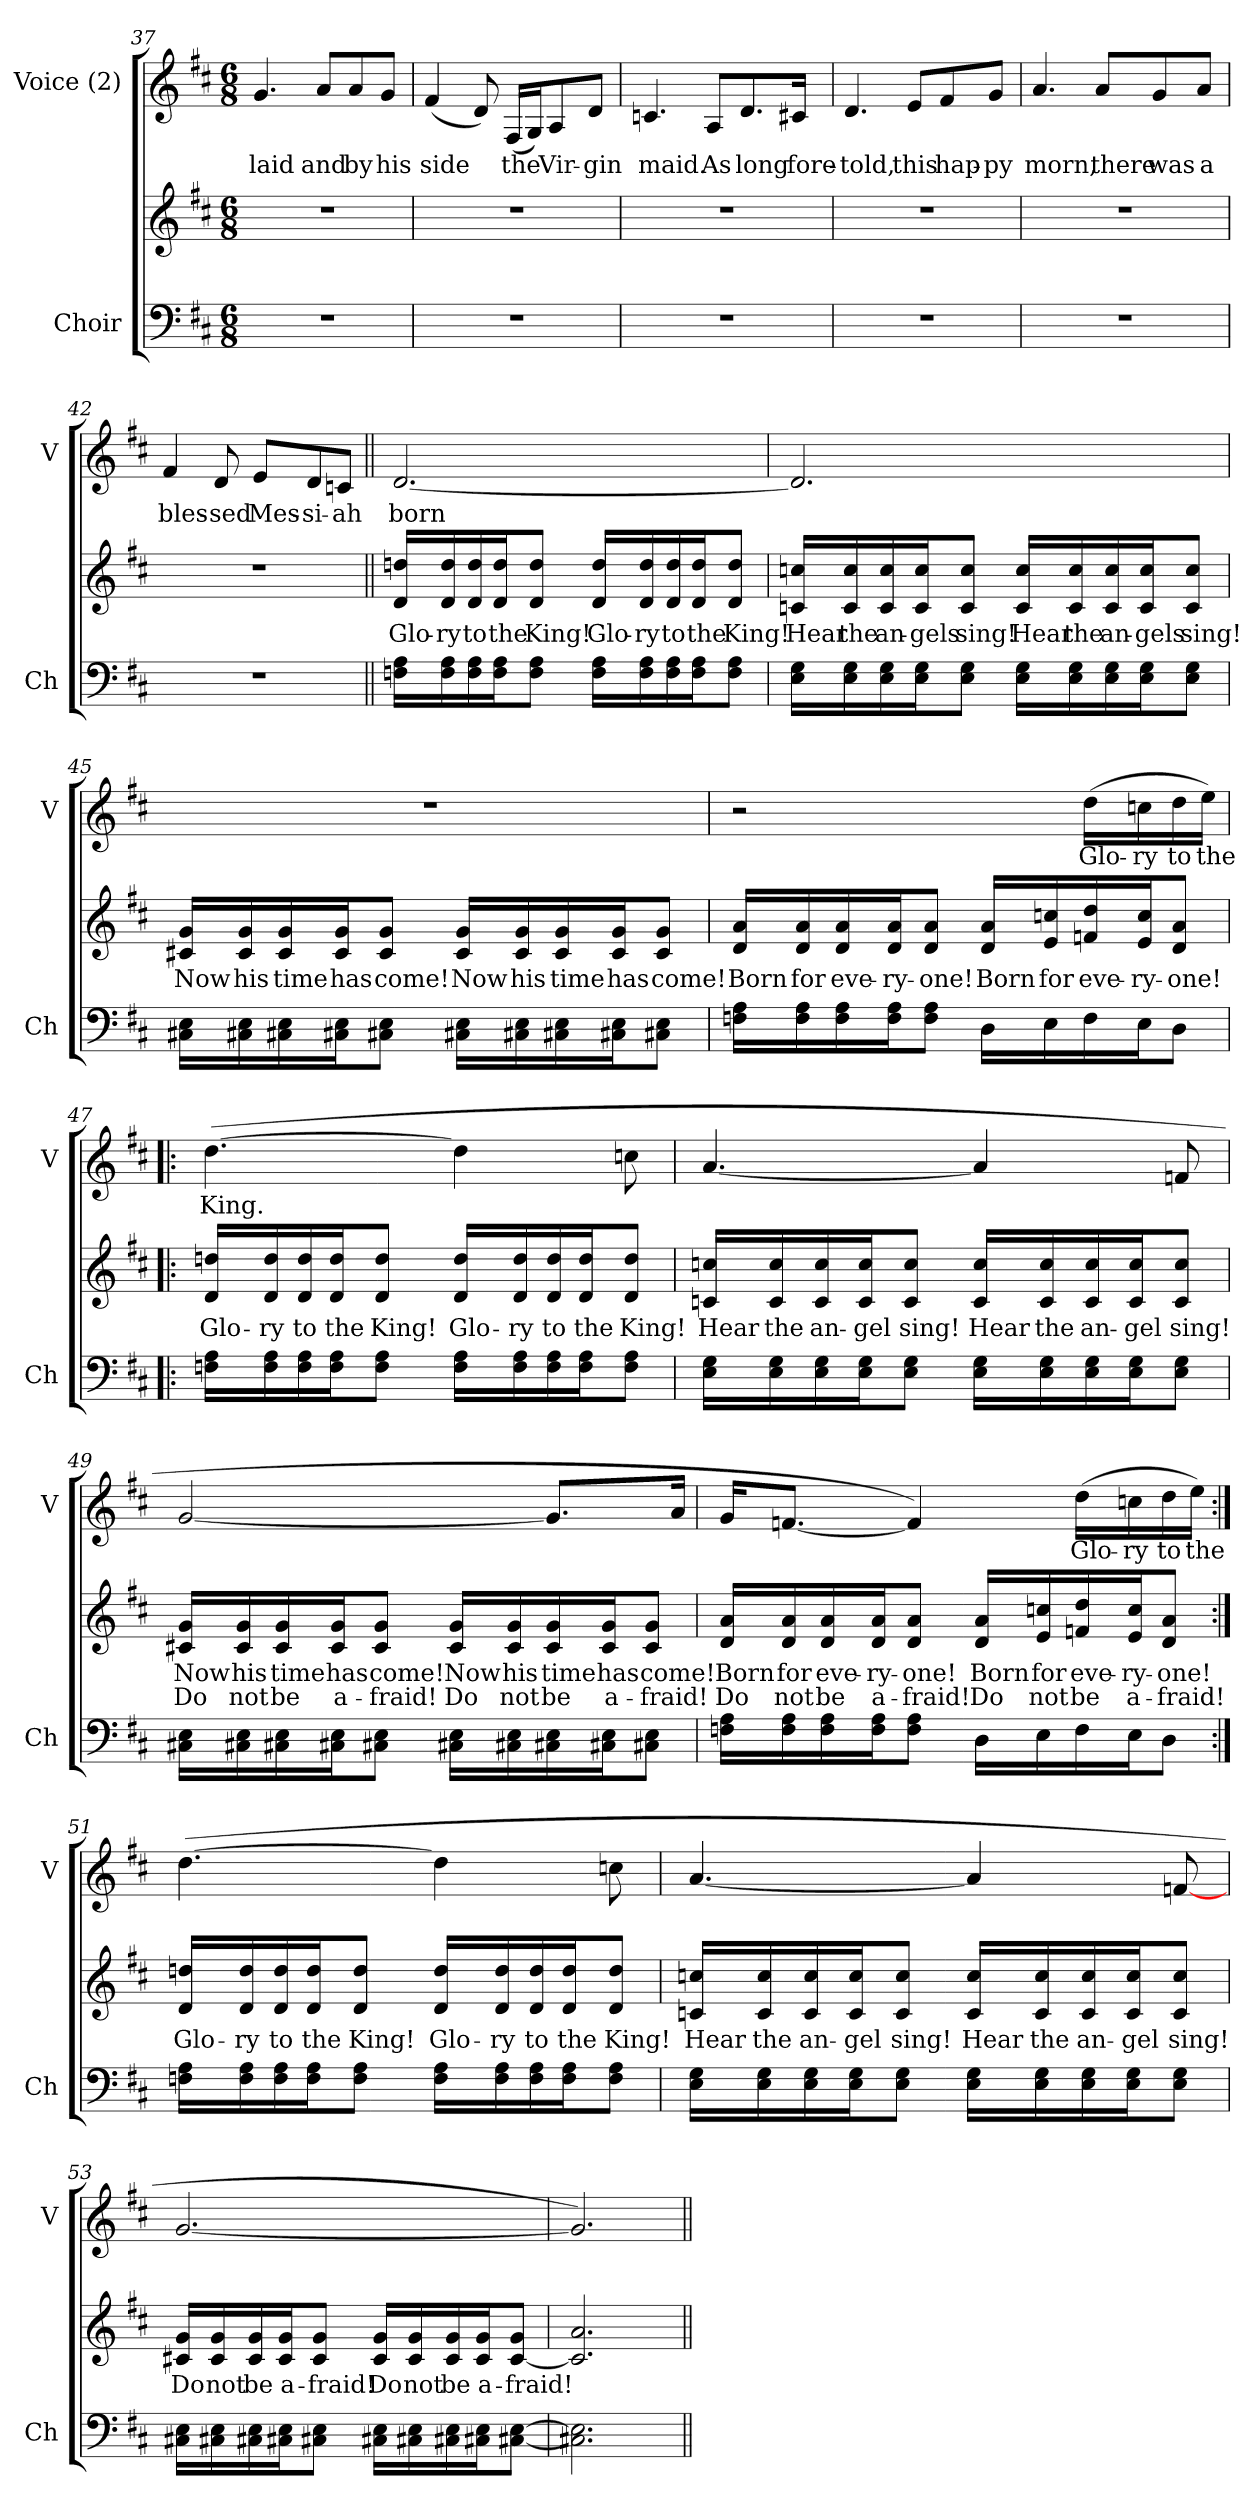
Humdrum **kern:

**kern	**kern	**text	**text	**kern	**text
*part2	*part2	*part2	*part2	*part1	*part1
*staff3	*staff2	*staff2	*staff2	*staff1	*staff1
*I"Choir	*	*	*	*I"Voice (2)	*
*I'Ch	*	*	*	*I'V	*
*clefF4	*clefG2	*	*	*clefG2	*
*k[f#c#]	*k[f#c#]	*	*	*k[f#c#]	*
*M6/8	*M6/8	*	*	*M6/8	*
=37	=37	=37	=37	=37	=37
!	!	!	!	!	!LO:LY:b
2.r	2.r	.	.	4.g/	laid
!	!	!	!	!	!LO:LY:b
.	.	.	.	8a/L	and
!	!	!	!	!	!LO:LY:b
.	.	.	.	8a/	by
!	!	!	!	!	!LO:LY:b
.	.	.	.	8g/J	his
=38	=38	=38	=38	=38	=38
!	!	!	!	!	!LO:LY:b
2.r	2.r	.	.	(4f#/	side
.	.	.	.	8d/)	.
!	!	!	!	!	!LO:LY:b
.	.	.	.	(16F#/LL	the
.	.	.	.	16G/J)	.
!	!	!	!	!	!LO:LY:b
.	.	.	.	8A/	Vir-
!	!	!	!	!	!LO:LY:b
.	.	.	.	8d/J	-gin
!!LO:LB:g=z
=39	=39	=39	=39	=39	=39
!	!	!	!	!	!LO:LY:b
2.r	2.r	.	.	4.cn/	maid.
!	!	!	!	!	!LO:LY:b
.	.	.	.	8A/L	As
!	!	!	!	!	!LO:LY:b
.	.	.	.	8.d/	long
!	!	!	!	!	!LO:LY:b
.	.	.	.	16c#X/Jk	fore-
=40	=40	=40	=40	=40	=40
!	!	!	!	!	!LO:LY:b
2.r	2.r	.	.	4.d/	-told,
!	!	!	!	!	!LO:LY:b
.	.	.	.	8e/L	this
!	!	!	!	!	!LO:LY:b
.	.	.	.	8f#/	hap-
!	!	!	!	!	!LO:LY:b
.	.	.	.	8g/J	-py
=41	=41	=41	=41	=41	=41
!	!	!	!	!	!LO:LY:b
2.r	2.r	.	.	4.a/	morn,
!	!	!	!	!	!LO:LY:b
.	.	.	.	8a/L	there
!	!	!	!	!	!LO:LY:b
.	.	.	.	8g/	was
!	!	!	!	!	!LO:LY:b
.	.	.	.	8a/J	a
=42	=42	=42	=42	=42	=42
!	!	!	!	!	!LO:LY:b
2.r	2.r	.	.	4f#/	bles-
!	!	!	!	!	!LO:LY:b
.	.	.	.	8d/	-sed
!	!	!	!	!	!LO:LY:b
.	.	.	.	8e/L	Mes-
!	!	!	!	!	!LO:LY:b
.	.	.	.	8d/	-si-
!	!	!	!	!	!LO:LY:b
.	.	.	.	8cn/J	-ah
!!LO:LB:g=z
=43||	=43||	=43||	=43||	=43||	=43||
!	!	!LO:LY:b	!	!	!LO:LY:b
16Fn\ 16A\LL	16d/ 16ddn/LL	Glo-	.	[2.d/	born
!	!	!LO:LY:b	!	!	!
16F\ 16A\	16d/ 16dd/	-ry	.	.	.
!	!	!LO:LY:b	!	!	!
16F\ 16A\	16d/ 16dd/	to	.	.	.
!	!	!LO:LY:b	!	!	!
16F\ 16A\J	16d/ 16dd/J	the	.	.	.
!	!	!LO:LY:b	!	!	!
8F\ 8A\J	8d/ 8dd/J	King!	.	.	.
!	!	!LO:LY:b	!	!	!
16F\ 16A\LL	16d/ 16dd/LL	Glo-	.	.	.
!	!	!LO:LY:b	!	!	!
16F\ 16A\	16d/ 16dd/	-ry	.	.	.
!	!	!LO:LY:b	!	!	!
16F\ 16A\	16d/ 16dd/	to	.	.	.
!	!	!LO:LY:b	!	!	!
16F\ 16A\J	16d/ 16dd/J	the	.	.	.
!	!	!LO:LY:b	!	!	!
8F\ 8A\J	8d/ 8dd/J	King!	.	.	.
=44	=44	=44	=44	=44	=44
!	!	!LO:LY:b	!	!	!
16E\ 16G\LL	16cn/ 16ccn/LL	Hear	.	2.d/]	.
!	!	!LO:LY:b	!	!	!
16E\ 16G\	16c/ 16cc/	the	.	.	.
!	!	!LO:LY:b	!	!	!
16E\ 16G\	16c/ 16cc/	an-	.	.	.
!	!	!LO:LY:b	!	!	!
16E\ 16G\J	16c/ 16cc/J	-gels	.	.	.
!	!	!LO:LY:b	!	!	!
8E\ 8G\J	8c/ 8cc/J	sing!	.	.	.
!	!	!LO:LY:b	!	!	!
16E\ 16G\LL	16c/ 16cc/LL	Hear	.	.	.
!	!	!LO:LY:b	!	!	!
16E\ 16G\	16c/ 16cc/	the	.	.	.
!	!	!LO:LY:b	!	!	!
16E\ 16G\	16c/ 16cc/	an-	.	.	.
!	!	!LO:LY:b	!	!	!
16E\ 16G\J	16c/ 16cc/J	-gels	.	.	.
!	!	!LO:LY:b	!	!	!
8E\ 8G\J	8c/ 8cc/J	sing!	.	.	.
!!LO:LB:g=z
=45	=45	=45	=45	=45	=45
!	!	!LO:LY:b	!	!	!
16C#X\ 16E\LL	16c#X/ 16g/LL	Now	.	2.r	.
!	!	!LO:LY:b	!	!	!
16C#X\ 16E\	16c#/ 16g/	his	.	.	.
!	!	!LO:LY:b	!	!	!
16C#X\ 16E\	16c#/ 16g/	time	.	.	.
!	!	!LO:LY:b	!	!	!
16C#X\ 16E\J	16c#/ 16g/J	has	.	.	.
!	!	!LO:LY:b	!	!	!
8C#X\ 8E\J	8c#/ 8g/J	come!	.	.	.
!	!	!LO:LY:b	!	!	!
16C#X\ 16E\LL	16c#/ 16g/LL	Now	.	.	.
!	!	!LO:LY:b	!	!	!
16C#X\ 16E\	16c#/ 16g/	his	.	.	.
!	!	!LO:LY:b	!	!	!
16C#X\ 16E\	16c#/ 16g/	time	.	.	.
!	!	!LO:LY:b	!	!	!
16C#X\ 16E\J	16c#/ 16g/J	has	.	.	.
!	!	!LO:LY:b	!	!	!
8C#X\ 8E\J	8c#/ 8g/J	come!	.	.	.
!!LO:LB:g=z
=46	=46	=46	=46	=46	=46
!	!	!LO:LY:b	!	!	!
16Fn\ 16A\LL	16d/ 16a/LL	Born	.	2r	.
!	!	!LO:LY:b	!	!	!
16F\ 16A\	16d/ 16a/	for	.	.	.
!	!	!LO:LY:b	!	!	!
16F\ 16A\	16d/ 16a/	eve-	.	.	.
!	!	!LO:LY:b	!	!	!
16F\ 16A\J	16d/ 16a/J	-ry-	.	.	.
!	!	!LO:LY:b	!	!	!
8F\ 8A\J	8d/ 8a/J	-one!	.	.	.
!	!	!LO:LY:b	!	!	!
16D\LL	16d/ 16a/LL	Born	.	.	.
!	!	!LO:LY:b	!	!	!
16E\	16e/ 16ccn/	for	.	.	.
!	!	!LO:LY:b	!	!	!LO:LY:b
16F\	16fn/ 16dd/	eve-	.	(16dd\LL	Glo-
!	!	!LO:LY:b	!	!	!LO:LY:b
16E\J	16e/ 16cc/J	-ry-	.	16ccn\	-ry
!	!	!LO:LY:b	!	!	!LO:LY:b
8D\J	8d/ 8a/J	-one!	.	16dd\	to
!	!	!	!	!	!LO:LY:b
.	.	.	.	16ee\JJ)	the
!!LO:LB:g=z
=47!|:	=47!|:	=47!|:	=47!|:	=47!|:	=47!|:
!	!	!LO:LY:b	!	!	!LO:LY:b
16Fn\ 16A\LL	16d/ 16ddn/LL	Glo-	.	([4.dd\	King.
!	!	!LO:LY:b	!	!	!
16F\ 16A\	16d/ 16dd/	-ry	.	.	.
!	!	!LO:LY:b	!	!	!
16F\ 16A\	16d/ 16dd/	to	.	.	.
!	!	!LO:LY:b	!	!	!
16F\ 16A\J	16d/ 16dd/J	the	.	.	.
!	!	!LO:LY:b	!	!	!
8F\ 8A\J	8d/ 8dd/J	King!	.	.	.
!	!	!LO:LY:b	!	!	!
16F\ 16A\LL	16d/ 16dd/LL	Glo-	.	4dd\]	.
!	!	!LO:LY:b	!	!	!
16F\ 16A\	16d/ 16dd/	-ry	.	.	.
!	!	!LO:LY:b	!	!	!
16F\ 16A\	16d/ 16dd/	to	.	.	.
!	!	!LO:LY:b	!	!	!
16F\ 16A\J	16d/ 16dd/J	the	.	.	.
!	!	!LO:LY:b	!	!	!
8F\ 8A\J	8d/ 8dd/J	King!	.	8ccn\	.
=48	=48	=48	=48	=48	=48
!	!	!LO:LY:b	!	!	!
16E\ 16G\LL	16cn/ 16ccn/LL	Hear	.	[4.a/	.
!	!	!LO:LY:b	!	!	!
16E\ 16G\	16c/ 16cc/	the	.	.	.
!	!	!LO:LY:b	!	!	!
16E\ 16G\	16c/ 16cc/	an-	.	.	.
!	!	!LO:LY:b	!	!	!
16E\ 16G\J	16c/ 16cc/J	-gel	.	.	.
!	!	!LO:LY:b	!	!	!
8E\ 8G\J	8c/ 8cc/J	sing!	.	.	.
!	!	!LO:LY:b	!	!	!
16E\ 16G\LL	16c/ 16cc/LL	Hear	.	4a/]	.
!	!	!LO:LY:b	!	!	!
16E\ 16G\	16c/ 16cc/	the	.	.	.
!	!	!LO:LY:b	!	!	!
16E\ 16G\	16c/ 16cc/	an-	.	.	.
!	!	!LO:LY:b	!	!	!
16E\ 16G\J	16c/ 16cc/J	-gel	.	.	.
!	!	!LO:LY:b	!	!	!
8E\ 8G\J	8c/ 8cc/J	sing!	.	8fn/	.
!!LO:LB:g=z
=49	=49	=49	=49	=49	=49
!	!	!LO:LY:b	!LO:LY:b	!	!
16C#X\ 16E\LL	16c#X/ 16g/LL	Now	Do	[2g/	.
!	!	!LO:LY:b	!LO:LY:b	!	!
16C#X\ 16E\	16c#/ 16g/	his	not	.	.
!	!	!LO:LY:b	!LO:LY:b	!	!
16C#X\ 16E\	16c#/ 16g/	time	be	.	.
!	!	!LO:LY:b	!LO:LY:b	!	!
16C#X\ 16E\J	16c#/ 16g/J	has	a-	.	.
!	!	!LO:LY:b	!LO:LY:b	!	!
8C#X\ 8E\J	8c#/ 8g/J	come!	-fraid!	.	.
!	!	!LO:LY:b	!LO:LY:b	!	!
16C#X\ 16E\LL	16c#/ 16g/LL	Now	Do	.	.
!	!	!LO:LY:b	!LO:LY:b	!	!
16C#X\ 16E\	16c#/ 16g/	his	not	.	.
!	!	!LO:LY:b	!LO:LY:b	!	!
16C#X\ 16E\	16c#/ 16g/	time	be	8.g/L]	.
!	!	!LO:LY:b	!LO:LY:b	!	!
16C#X\ 16E\J	16c#/ 16g/J	has	a-	.	.
!	!	!LO:LY:b	!LO:LY:b	!	!
8C#X\ 8E\J	8c#/ 8g/J	come!	-fraid!	.	.
.	.	.	.	16a/Jk	.
!!LO:LB:g=z
=50	=50	=50	=50	=50	=50
!	!	!LO:LY:b	!LO:LY:b	!	!
16Fn\ 16A\LL	16d/ 16a/LL	Born	Do	16g/KL	.
!	!	!LO:LY:b	!LO:LY:b	!	!
16F\ 16A\	16d/ 16a/	for	not	[8.fn/J	.
!	!	!LO:LY:b	!LO:LY:b	!	!
16F\ 16A\	16d/ 16a/	eve-	be	.	.
!	!	!LO:LY:b	!LO:LY:b	!	!
16F\ 16A\J	16d/ 16a/J	-ry-	a-	.	.
!	!	!LO:LY:b	!LO:LY:b	!	!
8F\ 8A\J	8d/ 8a/J	-one!	-fraid!	4f/])	.
!	!	!LO:LY:b	!LO:LY:b	!	!
16D\LL	16d/ 16a/LL	Born	Do	.	.
!	!	!LO:LY:b	!LO:LY:b	!	!
16E\	16e/ 16ccn/	for	not	.	.
!	!	!LO:LY:b	!LO:LY:b	!	!LO:LY:b
16F\	16fn/ 16dd/	eve-	be	(16dd\LL	Glo-
!	!	!LO:LY:b	!LO:LY:b	!	!LO:LY:b
16E\J	16e/ 16cc/J	-ry-	a-	16ccn\	-ry
!	!	!LO:LY:b	!LO:LY:b	!	!LO:LY:b
8D\J	8d/ 8a/J	-one!	-fraid!	16dd\	to
!	!	!	!	!	!LO:LY:b
.	.	.	.	16ee\JJ)	the
!!LO:LB:g=z
=51:|!	=51:|!	=51:|!	=51:|!	=51:|!	=51:|!
!	!	!LO:LY:b	!	!	!
16Fn\ 16A\LL	16d/ 16ddn/LL	Glo-	.	([4.dd\	.
!	!	!LO:LY:b	!	!	!
16F\ 16A\	16d/ 16dd/	-ry	.	.	.
!	!	!LO:LY:b	!	!	!
16F\ 16A\	16d/ 16dd/	to	.	.	.
!	!	!LO:LY:b	!	!	!
16F\ 16A\J	16d/ 16dd/J	the	.	.	.
!	!	!LO:LY:b	!	!	!
8F\ 8A\J	8d/ 8dd/J	King!	.	.	.
!	!	!LO:LY:b	!	!	!
16F\ 16A\LL	16d/ 16dd/LL	Glo-	.	4dd\]	.
!	!	!LO:LY:b	!	!	!
16F\ 16A\	16d/ 16dd/	-ry	.	.	.
!	!	!LO:LY:b	!	!	!
16F\ 16A\	16d/ 16dd/	to	.	.	.
!	!	!LO:LY:b	!	!	!
16F\ 16A\J	16d/ 16dd/J	the	.	.	.
!	!	!LO:LY:b	!	!	!
8F\ 8A\J	8d/ 8dd/J	King!	.	8ccn\	.
!!LO:LB:g=z
=52	=52	=52	=52	=52	=52
!	!	!LO:LY:b	!	!	!
16E\ 16G\LL	16cn/ 16ccn/LL	Hear	.	[4.a/	.
!	!	!LO:LY:b	!	!	!
16E\ 16G\	16c/ 16cc/	the	.	.	.
!	!	!LO:LY:b	!	!	!
16E\ 16G\	16c/ 16cc/	an-	.	.	.
!	!	!LO:LY:b	!	!	!
16E\ 16G\J	16c/ 16cc/J	-gel	.	.	.
!	!	!LO:LY:b	!	!	!
8E\ 8G\J	8c/ 8cc/J	sing!	.	.	.
!	!	!LO:LY:b	!	!	!
16E\ 16G\LL	16c/ 16cc/LL	Hear	.	4a/]	.
!	!	!LO:LY:b	!	!	!
16E\ 16G\	16c/ 16cc/	the	.	.	.
!	!	!LO:LY:b	!	!	!
16E\ 16G\	16c/ 16cc/	an-	.	.	.
!	!	!LO:LY:b	!	!	!
16E\ 16G\J	16c/ 16cc/J	-gel	.	.	.
!	!	!LO:LY:b	!	!	!
8E\ 8G\J	8c/ 8cc/J	sing!	.	[8fn/	.
=53	=53	=53	=53	=53	=53
!	!	!LO:LY:b	!	!	!
16C#X\ 16E\LL	16c#X/ 16g/LL	Do	.	[2.g/	.
!	!	!LO:LY:b	!	!	!
16C#X\ 16E\	16c#/ 16g/	not	.	.	.
!	!	!LO:LY:b	!	!	!
16C#X\ 16E\	16c#/ 16g/	be	.	.	.
!	!	!LO:LY:b	!	!	!
16C#X\ 16E\J	16c#/ 16g/J	a-	.	.	.
!	!	!LO:LY:b	!	!	!
8C#X\ 8E\J	8c#/ 8g/J	-fraid!	.	.	.
!	!	!LO:LY:b	!	!	!
16C#X\ 16E\LL	16c#/ 16g/LL	Do	.	.	.
!	!	!LO:LY:b	!	!	!
16C#X\ 16E\	16c#/ 16g/	not	.	.	.
!	!	!LO:LY:b	!	!	!
16C#X\ 16E\	16c#/ 16g/	be	.	.	.
!	!	!LO:LY:b	!	!	!
16C#X\ 16E\J	16c#/ 16g/J	a-	.	.	.
!	!	!LO:LY:b	!	!	!
[8C#X\ [8E\J	[8c#/ 8g/J	-fraid!	.	.	.
!!LO:LB:g=z
=54	=54	=54	=54	=54	=54
2.C#X\] 2.E\]	2.c#/] 2.a/	.	.	2.g/])	.
=||	=||	=||	=||	=||	=||
*-	*-	*-	*-	*-	*-
